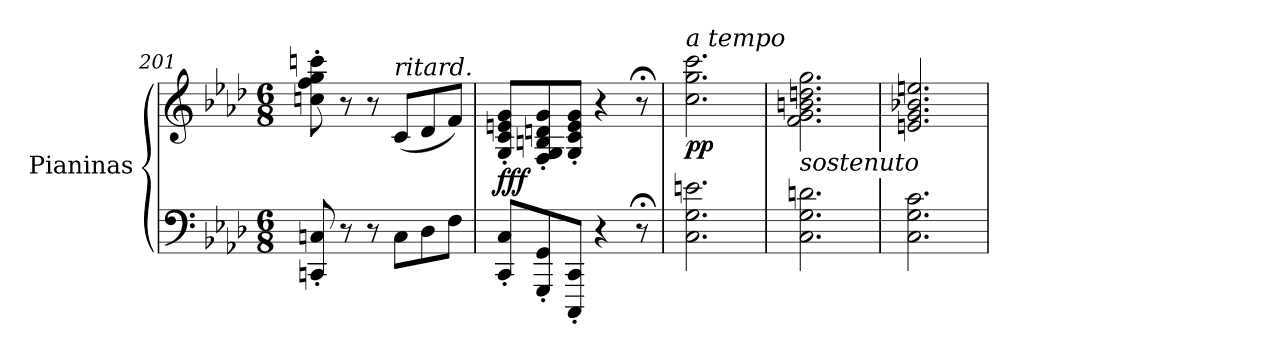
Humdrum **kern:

**kern	**kern	**dynam
*part1	*part1	*part1
*staff2	*staff1	*staff1/2
*I"Pianinas	*	*
*clefF4	*clefG2	*
*k[b-e-a-d-]	*k[b-e-a-d-]	*
*M6/8	*M6/8	*
=201	=201	=201
8CCn/' 8Cn/'	8ccn\' 8ff\' 8gg\' 8cccn\'	.
8r	8r	.
8r	8r	.
!	!LO:TX:a:i:t=ritard.	!
8C\L	(<8c/L	.
8D-\	8d-/	.
8F\J	8f/J)	.
!!LO:PB:g=z
=202	=202	=202
!	!	!LO:DY:a=2
8CC/' 8C/'L	8G/' 8c/' 8en/' 8g/'L	fff
8GGG/' 8GG/'	8F/' 8G/' 8Bn/' 8dn/' 8g/'	.
8CCC/' 8CC/'J	8G/' 8c/' 8e/' 8g/'J	.
4r	4r	.
8r;<	8r;<	.
=203	=203	=203
!	!LO:TX:a:i:t=a tempo	!
!	!	!LO:DY:b
2.C\ 2.G\ 2.en\	2.cc\ 2.gg\ 2.ccc\	pp
=204	=204	=204
!	!LO:TX:b:i:t=sostenuto	!
2.C\ 2.G\ 2.dn\	2.f\ 2.g\ 2.bn\ 2.ddn\ 2.gg\	.
=205	=205	=205
2.C\ 2.G\ 2.c\	2.en/ 2.g/ 2.b-X/ 2.een/	.
=	=	=
*-	*-	*-
